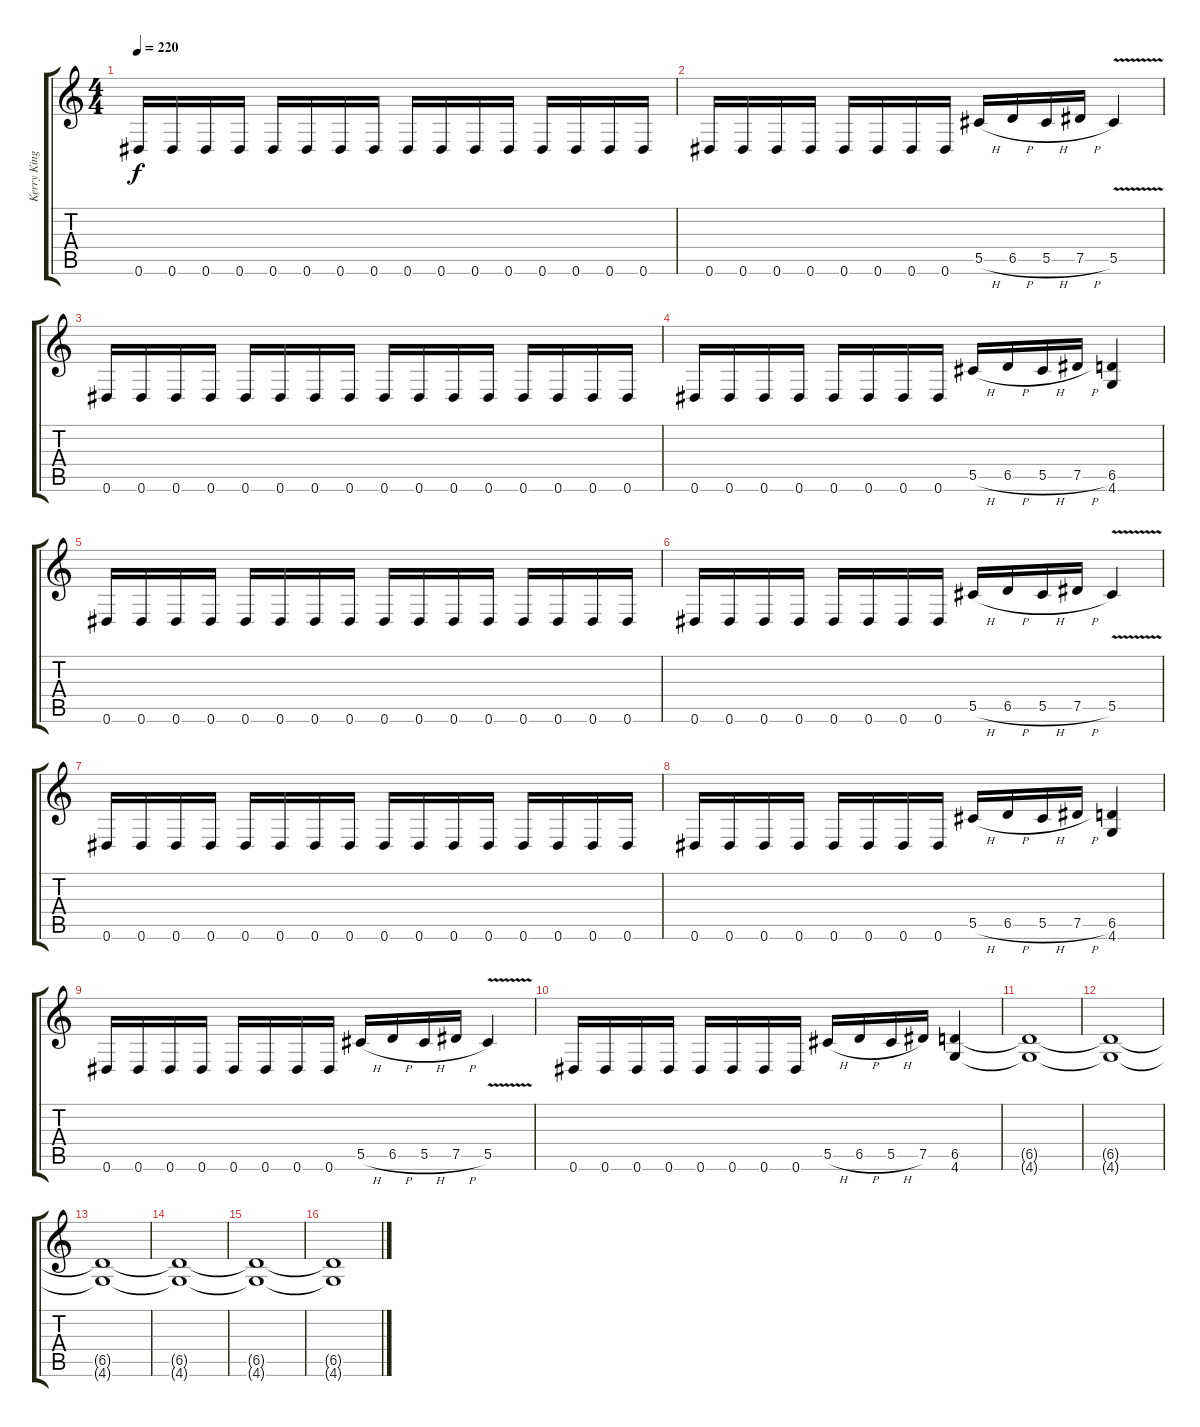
\track ("Kerry King" "Kerry King") {instrument distortionguitar}
\staff {score tabs}
\tuning (Eb4 Bb3 Gb3 Db3 Ab2 Eb2) {hide}
\ts (4 4)
\tempo 220
\clef g2
\ks c
0.6.16{dy f} 0.6.16 0.6.16 0.6.16 0.6.16 0.6.16 0.6.16 0.6.16 0.6.16 0.6.16 0.6.16 0.6.16 0.6.16 0.6.16 0.6.16 0.6.16 |
0.6.16 0.6.16 0.6.16 0.6.16 0.6.16 0.6.16 0.6.16 0.6.16 5.5{h}.16 6.5{h}.16 5.5{h}.16 7.5{h}.16 5.5{v}.4 |
0.6.16 0.6.16 0.6.16 0.6.16 0.6.16 0.6.16 0.6.16 0.6.16 0.6.16 0.6.16 0.6.16 0.6.16 0.6.16 0.6.16 0.6.16 0.6.16 |
0.6.16 0.6.16 0.6.16 0.6.16 0.6.16 0.6.16 0.6.16 0.6.16 5.5{h}.16 6.5{h}.16 5.5{h}.16 7.5{h}.16 (6.5 4.6).4 |
0.6.16 0.6.16 0.6.16 0.6.16 0.6.16 0.6.16 0.6.16 0.6.16 0.6.16 0.6.16 0.6.16 0.6.16 0.6.16 0.6.16 0.6.16 0.6.16 |
0.6.16 0.6.16 0.6.16 0.6.16 0.6.16 0.6.16 0.6.16 0.6.16 5.5{h}.16 6.5{h}.16 5.5{h}.16 7.5{h}.16 5.5{v}.4 |
0.6.16 0.6.16 0.6.16 0.6.16 0.6.16 0.6.16 0.6.16 0.6.16 0.6.16 0.6.16 0.6.16 0.6.16 0.6.16 0.6.16 0.6.16 0.6.16 |
0.6.16 0.6.16 0.6.16 0.6.16 0.6.16 0.6.16 0.6.16 0.6.16 5.5{h}.16 6.5{h}.16 5.5{h}.16 7.5{h}.16 (6.5 4.6).4 |
0.6.16 0.6.16 0.6.16 0.6.16 0.6.16 0.6.16 0.6.16 0.6.16 5.5{h}.16 6.5{h}.16 5.5{h}.16 7.5{h}.16 5.5{v}.4 |
0.6.16 0.6.16 0.6.16 0.6.16 0.6.16 0.6.16 0.6.16 0.6.16 5.5{h}.16 6.5{h}.16 5.5{h}.16 7.5.16 (6.5 4.6).4 |
(6.5{t} 4.6{t}).1 |
(6.5{t} 4.6{t}).1 |
(6.5{t} 4.6{t}).1 |
(6.5{t} 4.6{t}).1 |
(6.5{t} 4.6{t}).1 |
(6.5{t} 4.6{t}).1
